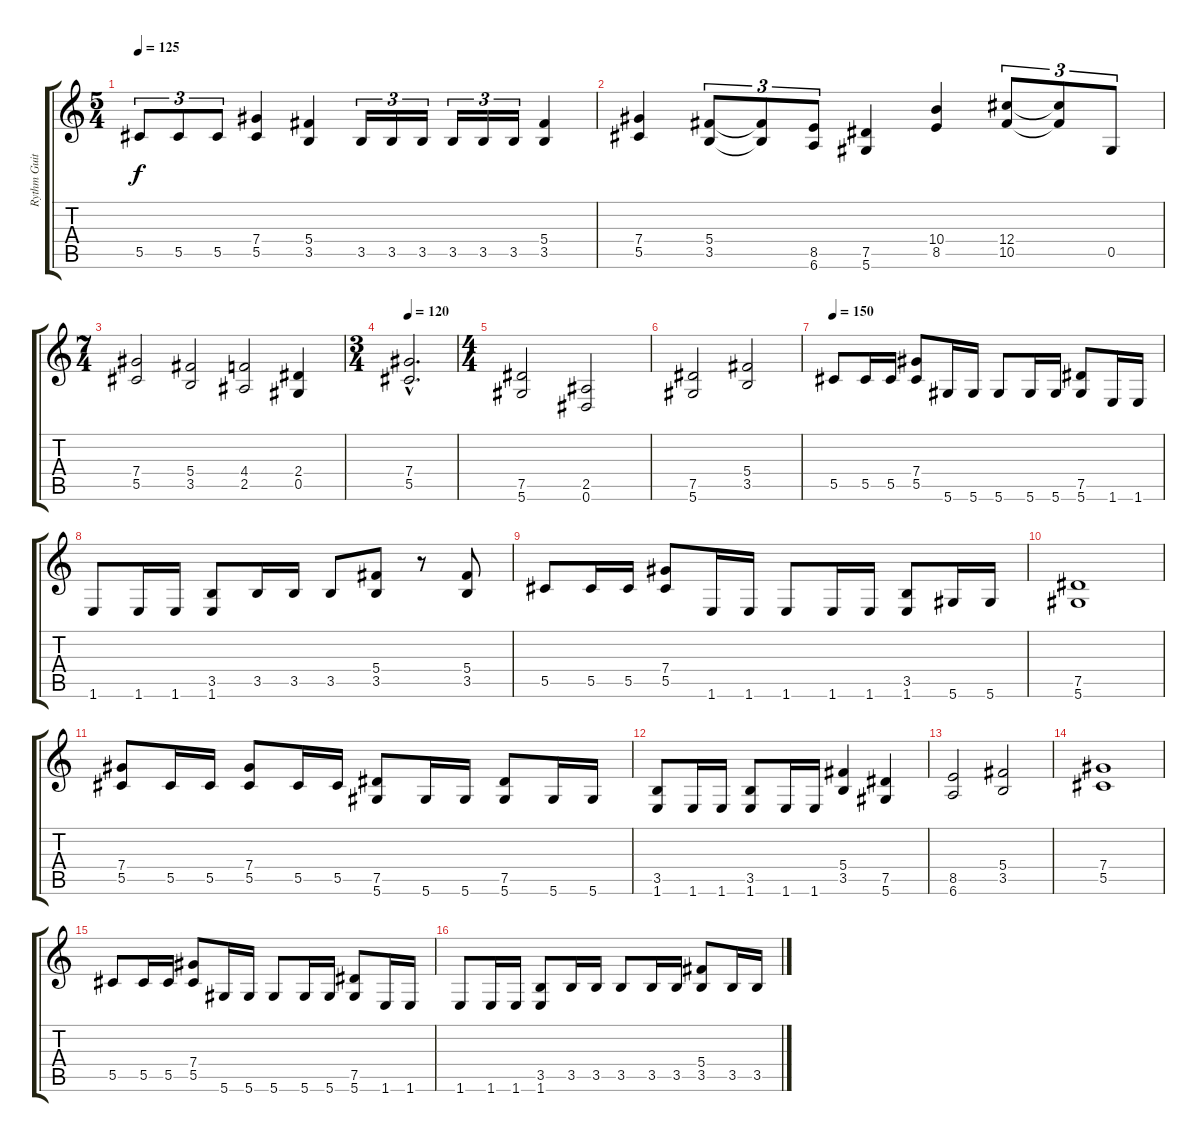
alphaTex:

\track ("Rythm Guitar" "Rythm Guit") {instrument distortionguitar}
\staff {score tabs}
\tuning (Eb4 Bb3 Gb3 Db3 Ab2 Eb2) {hide}
\ts (5 4)
\tempo 125
\clef g2
\ks c
5.5.8{tu (3 2) dy f} 5.5.8{tu (3 2)} 5.5.8{tu (3 2)} (7.4 5.5).4 (5.4 3.5).4 3.5.16{tu (3 2)} 3.5.16{tu (3 2)} 3.5.16{tu (3 2)} 3.5.16{tu (3 2)} 3.5.16{tu (3 2)} 3.5.16{tu (3 2)} (5.4 3.5).4 |
(7.4 5.5).4 (5.4 3.5).8{tu (3 2)} (5.4{t} 3.5{t}).8{tu (3 2)} (8.5 6.6).8{tu (3 2)} (7.5 5.6).4 (10.4 8.5).4 (12.4 10.5).8{tu (3 2)} (12.4{t} 10.5{t}).8{tu (3 2)} 0.5.8{tu (3 2)} |
\ts (7 4)
(7.4 5.5).2 (5.4 3.5).2 (4.4 2.5).2 (2.4 0.5).4 |
\ts (3 4)
\tempo 120
(7.4{hac} 5.5{hac}).2{d} |
\ts (4 4)
(7.5 5.6).2 (2.5 0.6).2 |
(7.5 5.6).2 (5.4 3.5).2 |
\tempo 150
5.5.8 5.5.16 5.5.16 (7.4 5.5).8 5.6.16 5.6.16 5.6.8 5.6.16 5.6.16 (7.5 5.6).8 1.6.16 1.6.16 |
1.6.8 1.6.16 1.6.16 (3.5 1.6).8 3.5.16 3.5.16 3.5.8 (5.4 3.5).8 r.8 (5.4 3.5).8 |
5.5.8 5.5.16 5.5.16 (7.4 5.5).8 1.6.16 1.6.16 1.6.8 1.6.16 1.6.16 (3.5 1.6).8 5.6.16 5.6.16 |
(7.5 5.6).1 |
(7.4 5.5).8 5.5.16 5.5.16 (7.4 5.5).8 5.5.16 5.5.16 (7.5 5.6).8 5.6.16 5.6.16 (7.5 5.6).8 5.6.16 5.6.16 |
(3.5 1.6).8 1.6.16 1.6.16 (3.5 1.6).8 1.6.16 1.6.16 (5.4 3.5).4 (7.5 5.6).4 |
(8.5 6.6).2 (5.4 3.5).2 |
(7.4 5.5).1 |
5.5.8 5.5.16 5.5.16 (7.4 5.5).8 5.6.16 5.6.16 5.6.8 5.6.16 5.6.16 (7.5 5.6).8 1.6.16 1.6.16 |
1.6.8 1.6.16 1.6.16 (3.5 1.6).8 3.5.16 3.5.16 3.5.8 3.5.16 3.5.16 (5.4 3.5).8 3.5.16 3.5.16
